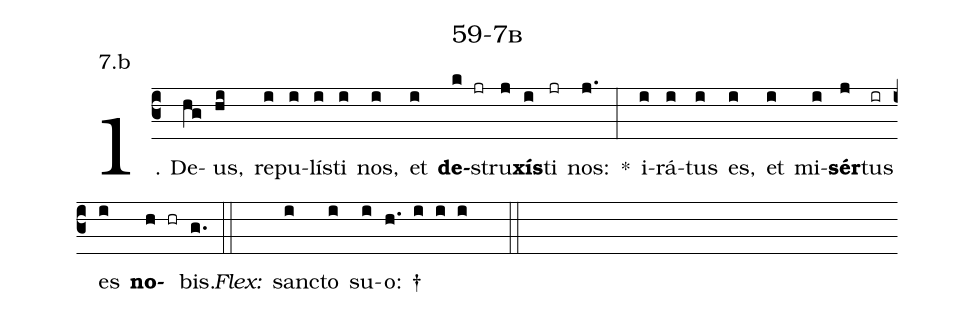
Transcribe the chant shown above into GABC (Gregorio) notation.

name: 59-7b;
annotation: 7.b;
%%
(c3)1. De(hg)us,(hi) re(i)pu(i)lís(i)ti(i) nos,(i) et(i) <b>de</b>(k jr)stru(j)<b>xís</b>(i)ti(jr) nos:(j.) *(:) i(i)rá(i)tus(i) es,(i) et(i) mi(i)<b>sér</b>(j)tus(ir) es(i) <b>no</b>(h hr)bis.(g.) (::)
<i>Flex:</i>()  sanc(i)to(i) su(i)o: †(h. i i i  ::)
